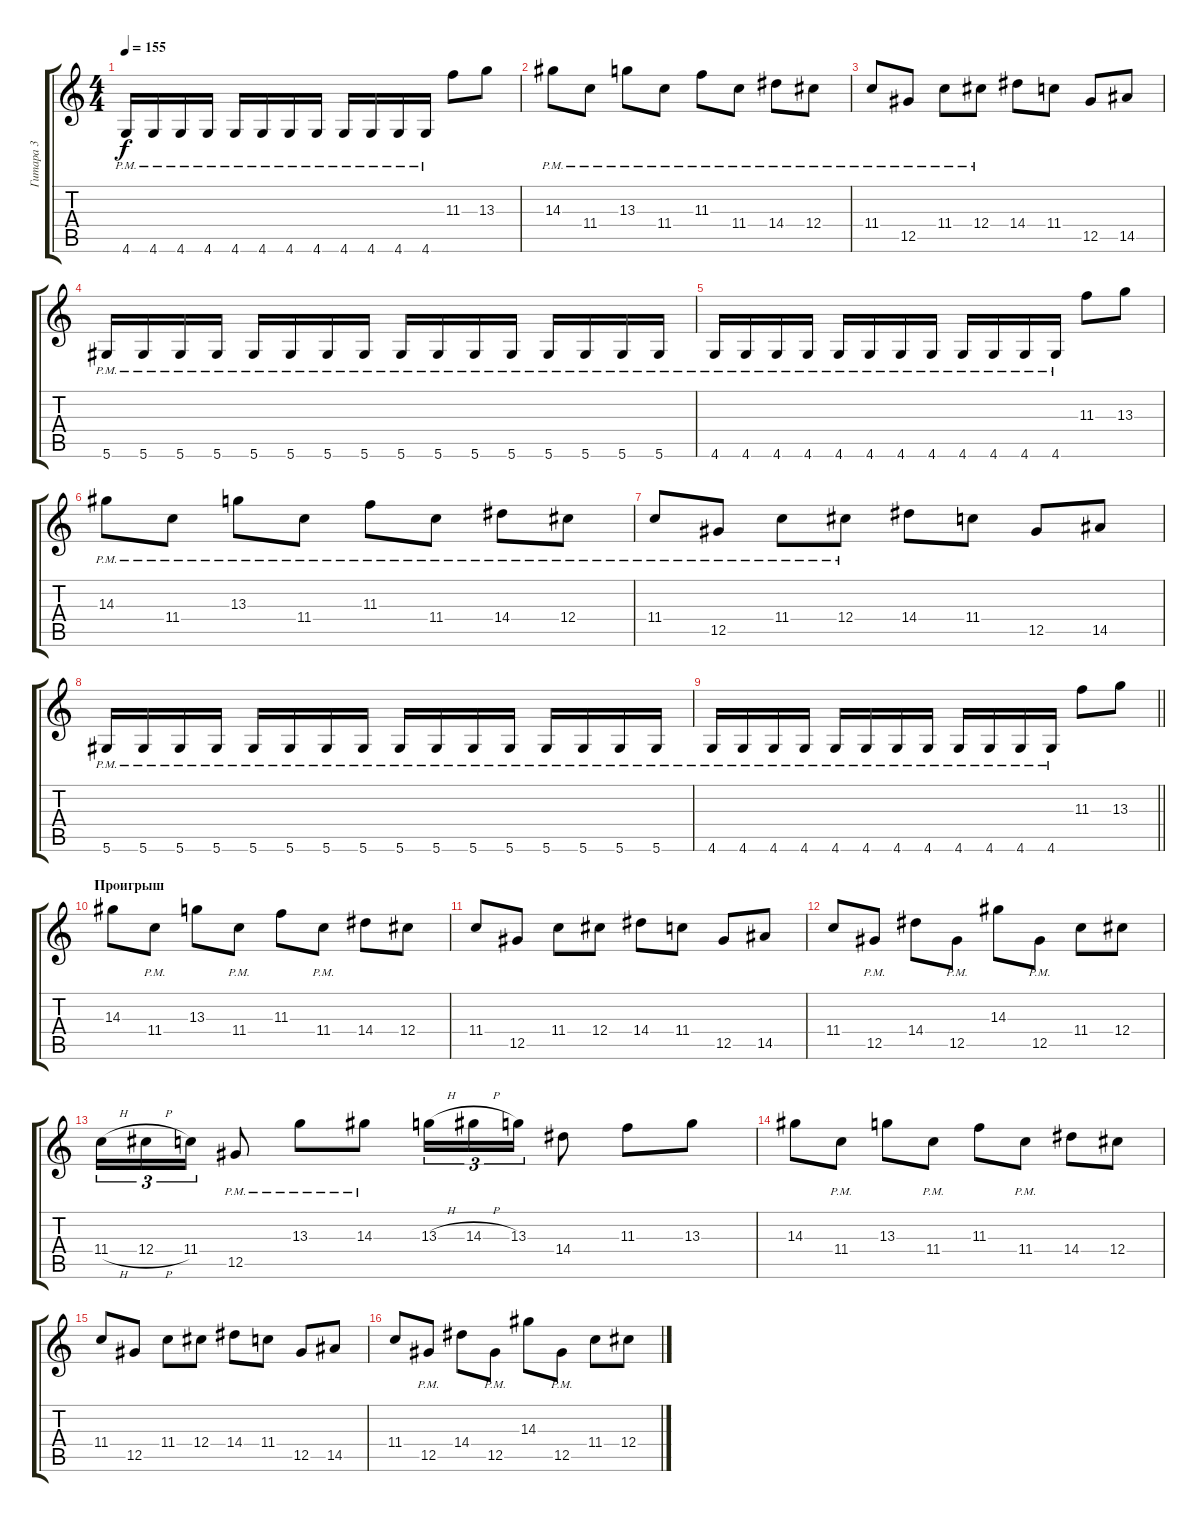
\track ("Гитара 3" "Гитара 3") {instrument distortionguitar}
\staff {score tabs}
\tuning (Eb4 Bb3 Gb3 Db3 Ab2 Eb2) {hide}
\ts (4 4)
\tempo 155
\clef g2
\ks c
4.6{pm}.16{dy f} 4.6{pm}.16 4.6{pm}.16 4.6{pm}.16 4.6{pm}.16 4.6{pm}.16 4.6{pm}.16 4.6{pm}.16 4.6{pm}.16 4.6{pm}.16 4.6{pm}.16 4.6{pm}.16 11.3.8 13.3.8 |
14.3{pm}.8 11.4{pm}.8 13.3{pm}.8 11.4{pm}.8 11.3{pm}.8 11.4{pm}.8 14.4{pm}.8 12.4{pm}.8 |
11.4{pm}.8 12.5{pm}.8 11.4{pm}.8 12.4{pm}.8 14.4.8 11.4.8 12.5.8 14.5.8 |
5.6{pm}.16 5.6{pm}.16 5.6{pm}.16 5.6{pm}.16 5.6{pm}.16 5.6{pm}.16 5.6{pm}.16 5.6{pm}.16 5.6{pm}.16 5.6{pm}.16 5.6{pm}.16 5.6{pm}.16 5.6{pm}.16 5.6{pm}.16 5.6{pm}.16 5.6{pm}.16 |
4.6{pm}.16 4.6{pm}.16 4.6{pm}.16 4.6{pm}.16 4.6{pm}.16 4.6{pm}.16 4.6{pm}.16 4.6{pm}.16 4.6{pm}.16 4.6{pm}.16 4.6{pm}.16 4.6{pm}.16 11.3.8 13.3.8 |
14.3{pm}.8 11.4{pm}.8 13.3{pm}.8 11.4{pm}.8 11.3{pm}.8 11.4{pm}.8 14.4{pm}.8 12.4{pm}.8 |
11.4{pm}.8 12.5{pm}.8 11.4{pm}.8 12.4{pm}.8 14.4.8 11.4.8 12.5.8 14.5.8 |
5.6{pm}.16 5.6{pm}.16 5.6{pm}.16 5.6{pm}.16 5.6{pm}.16 5.6{pm}.16 5.6{pm}.16 5.6{pm}.16 5.6{pm}.16 5.6{pm}.16 5.6{pm}.16 5.6{pm}.16 5.6{pm}.16 5.6{pm}.16 5.6{pm}.16 5.6{pm}.16 |
\barLineRight lightlight
4.6{pm}.16 4.6{pm}.16 4.6{pm}.16 4.6{pm}.16 4.6{pm}.16 4.6{pm}.16 4.6{pm}.16 4.6{pm}.16 4.6{pm}.16 4.6{pm}.16 4.6{pm}.16 4.6{pm}.16 11.3.8 13.3.8 |
\section ("" "Проигрыш")
14.3.8 11.4{pm}.8 13.3.8 11.4{pm}.8 11.3.8 11.4{pm}.8 14.4.8 12.4.8 |
11.4.8 12.5.8 11.4.8 12.4.8 14.4.8 11.4.8 12.5.8 14.5.8 |
11.4.8 12.5{pm}.8 14.4.8 12.5{pm}.8 14.3.8 12.5{pm}.8 11.4.8 12.4.8 |
11.4{h}.16{tu (3 2)} 12.4{h}.16{tu (3 2)} 11.4.16{tu (3 2)} 12.5{pm}.8 13.3{pm}.8 14.3{pm}.8 13.3{h}.16{tu (3 2)} 14.3{h}.16{tu (3 2)} 13.3.16{tu (3 2)} 14.4.8 11.3.8 13.3.8 |
14.3.8 11.4{pm}.8 13.3.8 11.4{pm}.8 11.3.8 11.4{pm}.8 14.4.8 12.4.8 |
11.4.8 12.5.8 11.4.8 12.4.8 14.4.8 11.4.8 12.5.8 14.5.8 |
11.4.8 12.5{pm}.8 14.4.8 12.5{pm}.8 14.3.8 12.5{pm}.8 11.4.8 12.4.8
